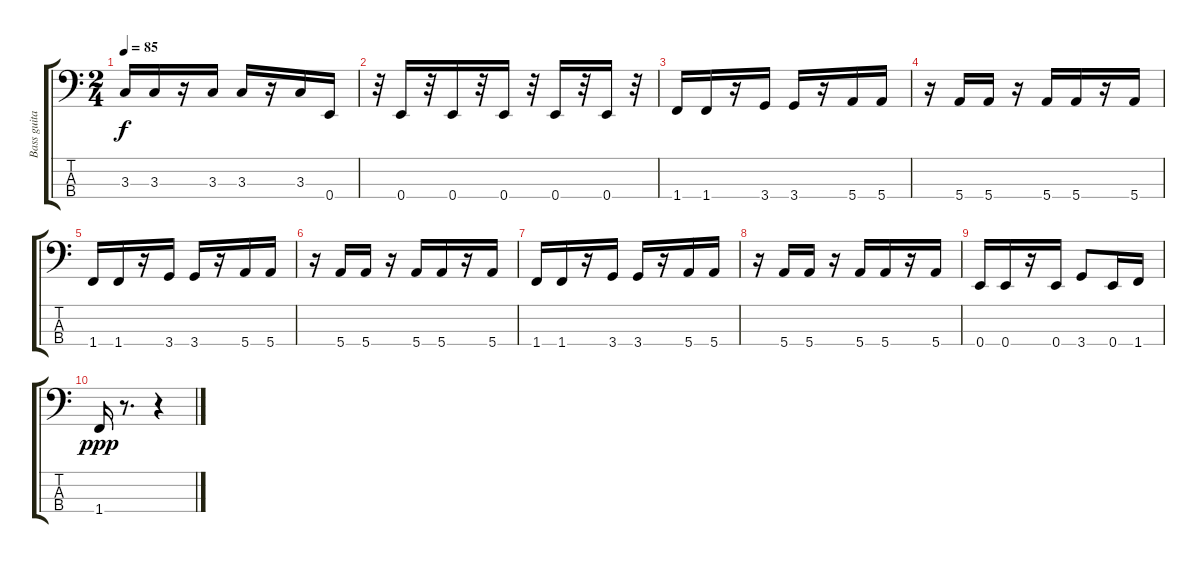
\track ("Bass guitar" "Bass guita") {instrument electricbassfinger}
\staff {score tabs}
\tuning (G2 D2 A1 E1) {hide}
\ts (2 4)
\tempo 85
\clef f4
\ks c
3.3.16{dy f} 3.3.16 r.16 3.3.16 3.3.16 r.16 3.3.16 0.4.16 |
r.32 0.4.16 r.32 0.4.16 r.32 0.4.16 r.32 0.4.16 r.32 0.4.16 r.32 |
1.4.16 1.4.16 r.16 3.4.16 3.4.16 r.16 5.4.16 5.4.16 |
r.16 5.4.16 5.4.16 r.16 5.4.16 5.4.16 r.16 5.4.16 |
1.4.16 1.4.16 r.16 3.4.16 3.4.16 r.16 5.4.16 5.4.16 |
r.16 5.4.16 5.4.16 r.16 5.4.16 5.4.16 r.16 5.4.16 |
1.4.16 1.4.16 r.16 3.4.16 3.4.16 r.16 5.4.16 5.4.16 |
r.16 5.4.16 5.4.16 r.16 5.4.16 5.4.16 r.16 5.4.16 |
0.4.16 0.4.16 r.16 0.4.16 3.4.8 0.4.16 1.4.16 |
1.4.16{dy ppp} r.8{d} r.4
